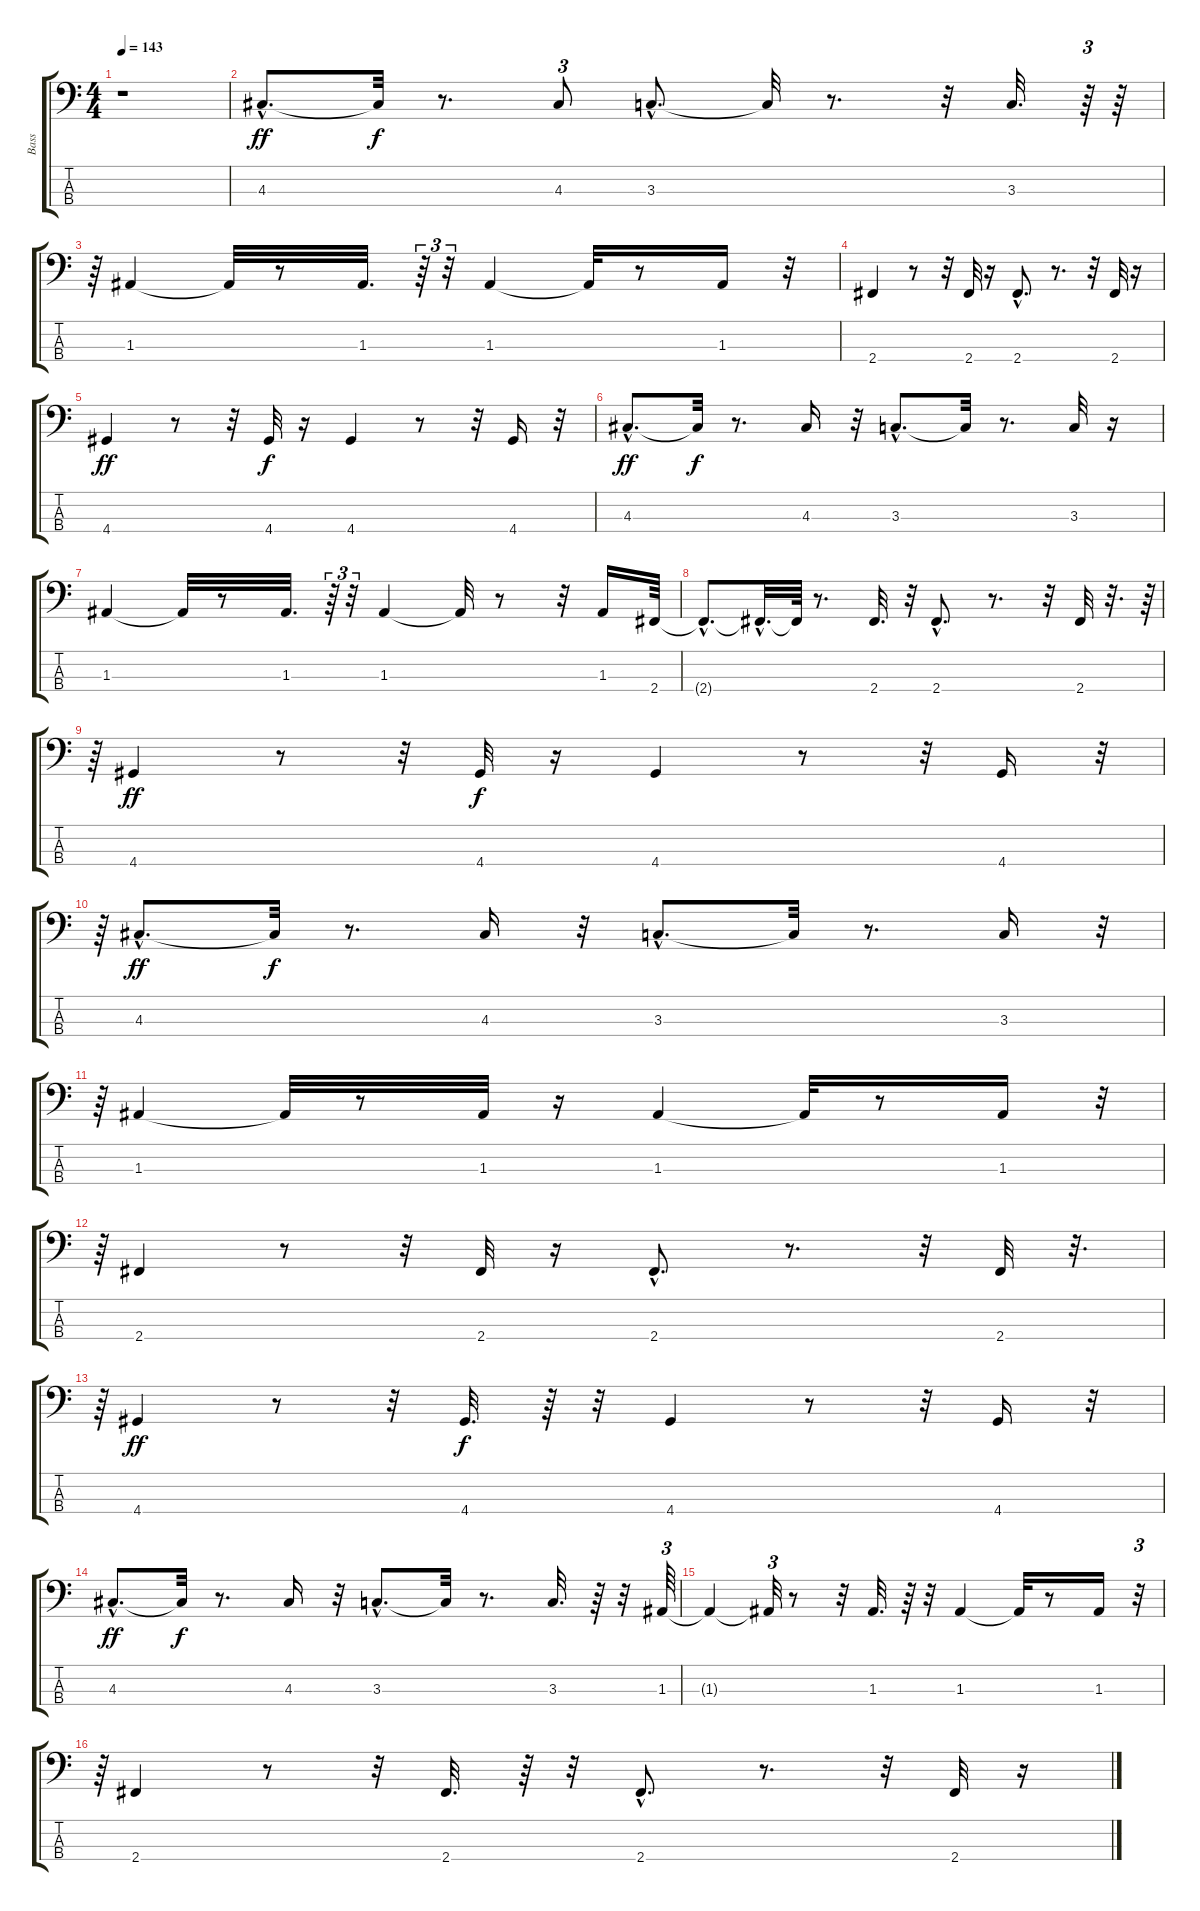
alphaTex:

\track ("Bass" "Bass") {instrument acousticbass}
\staff {score tabs}
\tuning (G2 D2 A1 E1) {hide}
\ts (4 4)
\tempo 143
\clef f4
\ks c
r.1{dy ff instrument acousticbass} |
4.3{hac}.8{d} 4.3{t}.32{dy f} r.8{d} 4.3.8{tu (3 2)} 3.3{hac}.8{d} 3.3{t}.32 r.8{d} r.32 3.3.32{d} r.64{tu (3 2)} r.64 |
r.64 1.3.4 1.3{t}.32 r.8 1.3.32{d} r.64{tu (3 2)} r.32{tu (3 2)} 1.3.4 1.3{t}.32 r.8 1.3.16 r.32 |
2.4.4 r.8 r.32 2.4.32 r.16 2.4{hac}.8{d} r.8{d} r.32 2.4.32 r.16 |
4.4.4{dy ff} r.8 r.32 4.4.32{dy f} r.16 4.4.4 r.8 r.32 4.4.16 r.32 |
4.3{hac}.8{d dy ff} 4.3{t}.32{dy f} r.8{d} 4.3.16 r.32 3.3{hac}.8{d} 3.3{t}.32 r.8{d} 3.3.32 r.16 |
1.3.4 1.3{t}.32 r.8 1.3.32{d} r.64{tu (3 2)} r.32{tu (3 2)} 1.3.4 1.3{t}.32 r.8 r.32 1.3.16 2.4.64 |
2.4{hac t}.8{d} 2.4{hac t}.32{d} 2.4{t}.64 r.8{d} 2.4.32{d} r.32{tu (3 2)} 2.4{hac}.8{d} r.8{d} r.32 2.4.32 r.32{d} r.64{tu (3 2)} |
r.64{tu (3 2)} 4.4.4{dy ff} r.8 r.32 4.4.32{dy f} r.16 4.4.4 r.8 r.32 4.4.16 r.32{tu (3 2)} |
r.64{tu (3 2)} 4.3{hac}.8{d dy ff} 4.3{t}.32{dy f} r.8{d} 4.3.16 r.32 3.3{hac}.8{d} 3.3{t}.32 r.8{d} 3.3.16 r.32{tu (3 2)} |
r.64{tu (3 2)} 1.3.4 1.3{t}.32 r.8 1.3.32 r.16 1.3.4 1.3{t}.32 r.8 1.3.16 r.32{tu (3 2)} |
r.64{tu (3 2)} 2.4.4 r.8 r.32 2.4.32 r.16 2.4{hac}.8{d} r.8{d} r.32 2.4.32 r.32{d} |
r.64{tu (3 2)} 4.4.4{dy ff} r.8 r.32 4.4.32{d dy f} r.64 r.32 4.4.4 r.8 r.32 4.4.16 r.32 |
4.3{hac}.8{d dy ff} 4.3{t}.32{dy f} r.8{d} 4.3.16 r.32 3.3{hac}.8{d} 3.3{t}.32 r.8{d} 3.3.32{d} r.64 r.32 1.3.64{tu (3 2)} |
1.3{t}.4 1.3{t}.32{tu (3 2)} r.8 r.32 1.3.32{d} r.64 r.32 1.3.4 1.3{t}.32 r.8 1.3.16 r.32{tu (3 2)} |
r.64{tu (3 2)} 2.4.4 r.8 r.32 2.4.32{d} r.64 r.32 2.4{hac}.8{d} r.8{d} r.32 2.4.32 r.16
